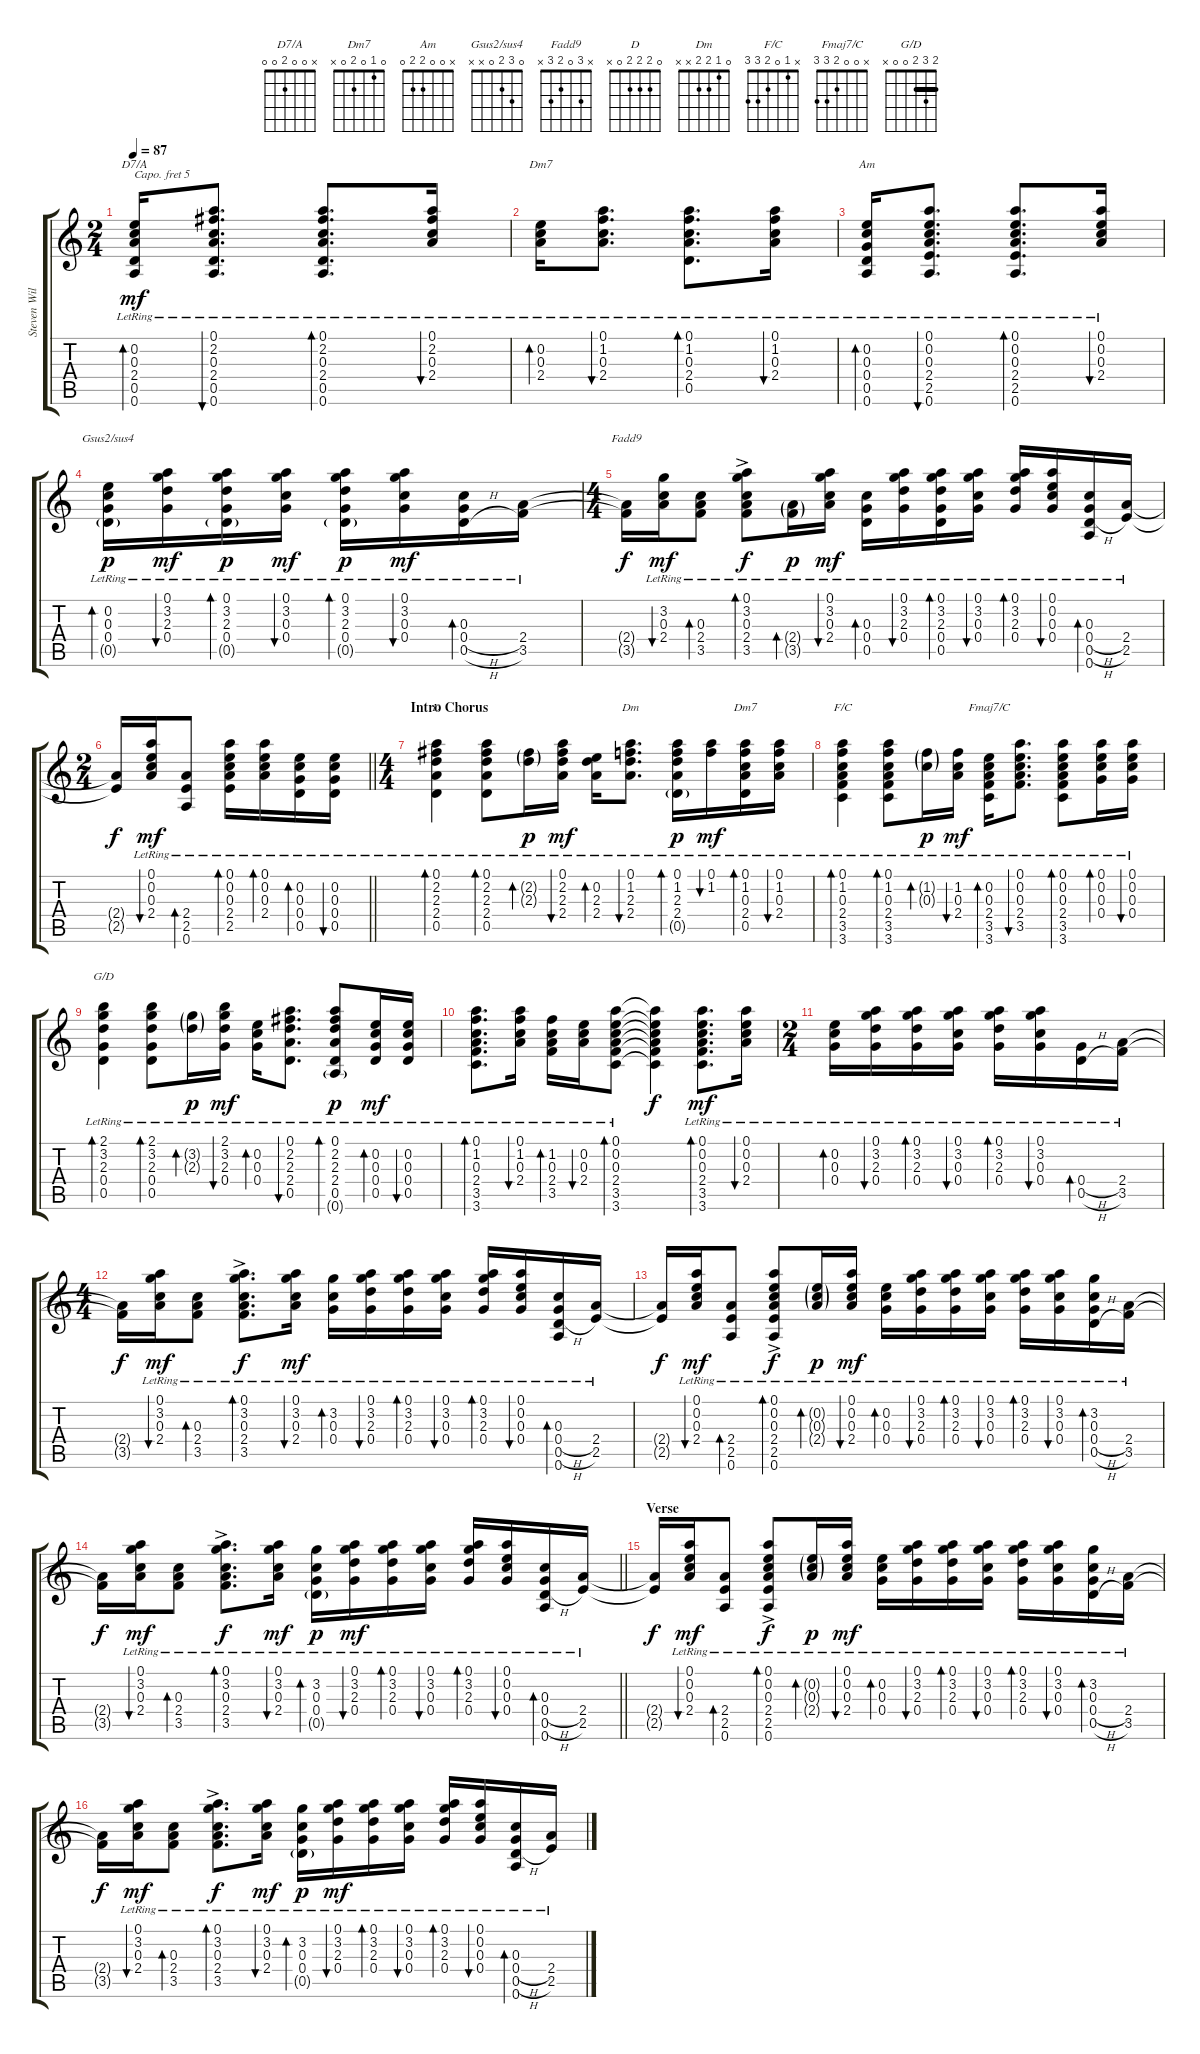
\track ("Steven Wilson Acous. Gtr. R" "Steven Wil") {instrument acousticguitarsteel}
\staff {score tabs}
\capo 5
\tuning (E4 B3 G3 D3 A2 E2) {hide}
\chord ("D7/A" x 0 0 2 0 0)
\chord ("Dm7" x 0 0 2 x x)
\chord ("Am" x 0 0 2 2 0)
\chord ("Gsus2/sus4" 0 3 2 0 x x)
\chord ("Fadd9" x 3 0 2 3 x)
\chord ("D" 0 2 2 2 0 x)
\chord ("Dm" 0 1 2 2 x x)
\chord ("Dm7" 0 1 0 2 0 x)
\chord ("F/C" x 1 0 2 3 3)
\chord ("Fmaj7/C" x 0 0 2 3 3)
\chord ("G/D" 2 3 2 0 0 x) {barre 2}
\ts (2 4)
\tempo 87
\clef g2
\ks aminor
(0.2{lr} 0.3{lr} 2.4{lr} 0.5{lr} 0.6{lr}).16{bd 30 ch "D7/A" dy mf} (0.1{lr} 2.2{lr} 0.3{lr} 2.4{lr} 0.5{lr} 0.6{lr}).8{d bu 30} (0.1{lr} 2.2{lr} 0.3{lr} 2.4{lr} 0.5{lr} 0.6{lr}).8{d bd 30} (0.1{lr} 2.2{lr} 0.3{lr} 2.4{lr}).16{bu 30} |
(0.2{lr} 0.3{lr} 2.4{lr}).16{bd 30 ch "Dm7"} (0.1{lr} 1.2{lr} 0.3{lr} 2.4{lr}).8{d bu 30} (0.1{lr} 1.2{lr} 0.3{lr} 2.4{lr} 0.5{lr}).8{d bd 30} (0.1{lr} 1.2{lr} 0.3{lr} 2.4{lr}).16{bu 30} |
(0.2{lr} 0.3{lr} 0.4{lr} 0.5{lr} 0.6{lr}).16{bd 30 ch "Am"} (0.1{lr} 0.2{lr} 0.3{lr} 2.4{lr} 2.5{lr} 0.6{lr}).8{d bu 30} (0.1{lr} 0.2{lr} 0.3{lr} 2.4{lr} 2.5{lr} 0.6{lr}).8{d bd 30} (0.1{lr} 0.2{lr} 0.3{lr} 2.4{lr}).16{bu 30} |
(0.2{lr} 0.3{lr} 0.4{lr} 0.5{g lr}).16{bd 30 ch "Gsus2/sus4" dy p} (0.1{lr} 3.2{lr} 2.3{lr} 0.4{lr}).16{bu 30 dy mf} (0.1{lr} 3.2{lr} 2.3{lr} 0.4{lr} 0.5{g lr}).16{bd 30 dy p} (0.1{lr} 3.2{lr} 0.3{lr} 0.4{lr}).16{bu 30 dy mf} (0.1{lr} 3.2{lr} 2.3{lr} 0.4{lr} 0.5{g lr}).16{bd 30 dy p} (0.1{lr} 3.2{lr} 0.3{lr} 0.4{lr}).16{bu 30 dy mf} (0.3{lr} 0.4{h lr} 0.5{h lr}).16{bd 30} (2.4{lr} 3.5{lr}).16 |
\ts (4 4)
(2.4{t} 3.5{t}).16{ch "Fadd9" dy f} (3.2{lr} 0.3{lr} 2.4{lr}).16{bu 30 dy mf} (0.3{lr} 2.4{lr} 3.5{lr}).8{bd 30} (0.1{ac lr} 3.2{ac lr} 0.3{ac lr} 2.4{ac lr} 3.5{ac lr}).8{bd 30 dy f} (2.4{g lr} 3.5{g lr}).16{bd 30 dy p} (0.1{lr} 3.2{lr} 0.3{lr} 2.4{lr}).16{bu 30 dy mf} (0.3{lr} 0.4{lr} 0.5{lr}).16{bd 30} (0.1{lr} 3.2{lr} 2.3{lr} 0.4{lr}).16{bu 30} (0.1{lr} 3.2{lr} 2.3{lr} 0.4{lr} 0.5{lr}).16{bd 30} (0.1{lr} 3.2{lr} 0.3{lr} 0.4{lr}).16{bu 30} (0.1{lr} 3.2{lr} 2.3{lr} 0.4{lr}).16{bd 30} (0.1{lr} 0.2{lr} 0.3{lr} 0.4{lr}).16{bu 30} (0.3{lr} 0.4{h lr} 0.5{h lr} 0.6{lr}).16{bd 30} (2.4{lr} 2.5{lr}).16 |
\ts (2 4)
\barLineRight lightlight
(2.4{t} 2.5{t}).16{dy f} (0.1{lr} 0.2{lr} 0.3{lr} 2.4{lr}).16{bu 30 dy mf} (2.4{lr} 2.5{lr} 0.6{lr}).8{bd 30} (0.1{lr} 0.2{lr} 0.3{lr} 2.4{lr} 2.5{lr}).16{bd 30} (0.1{lr} 0.2{lr} 0.3{lr} 2.4{lr}).16{bd 30} (0.2{lr} 0.3{lr} 0.4{lr} 0.5{lr}).16{bd 30} (0.2{lr} 0.3{lr} 0.4{lr} 0.5{lr}).16{bu 30} |
\ts (4 4)
\section ("" "Intro Chorus")
(0.1{lr} 2.2{lr} 2.3{lr} 2.4{lr} 0.5{lr}).4{bd 30 ch "D"} (0.1{lr} 2.2{lr} 2.3{lr} 2.4{lr} 0.5{lr}).8{bd 30} (2.2{g lr} 2.3{g lr}).16{bd 30 dy p} (0.1{lr} 2.2{lr} 2.3{lr} 2.4{lr}).16{bu 30 dy mf} (0.2{lr} 2.3{lr} 2.4{lr}).16{bd 30} (0.1{lr} 1.2{lr} 2.3{lr} 2.4{lr}).8{d bu 30 ch "Dm"} (0.1{lr} 1.2{lr} 2.3{lr} 2.4{lr} 0.5{g lr}).16{bd 30 dy p} (0.1{lr} 1.2{lr}).16{bu 30 dy mf} (0.1{lr} 1.2{lr} 0.3{lr} 2.4{lr} 0.5{lr}).16{bd 30 ch "Dm7"} (0.1{lr} 1.2{lr} 0.3{lr} 2.4{lr}).16{bu 30} |
(0.1{lr} 1.2{lr} 0.3{lr} 2.4{lr} 3.5{lr} 3.6{lr}).4{bd 30 ch "F/C"} (0.1{lr} 1.2{lr} 0.3{lr} 2.4{lr} 3.5{lr} 3.6{lr}).8{bd 30} (1.2{g lr} 0.3{g lr}).16{bd 30 dy p} (1.2{lr} 0.3{lr} 2.4{lr}).16{bu 30 dy mf} (0.2{lr} 0.3{lr} 2.4{lr} 3.5{lr} 3.6{lr}).16{bd 30 ch "Fmaj7/C"} (0.1{lr} 0.2{lr} 0.3{lr} 2.4{lr} 3.5{lr}).8{d bu 30} (0.1{lr} 0.2{lr} 0.3{lr} 2.4{lr} 3.5{lr} 3.6{lr}).8{bd 30} (0.1{lr} 0.2{lr} 0.3{lr} 0.4{lr}).16{bd 30} (0.1{lr} 0.2{lr} 0.3{lr} 0.4{lr}).16{bu 30} |
(2.1{lr} 3.2{lr} 2.3{lr} 0.4{lr} 0.5{lr}).4{bd 30 ch "G/D"} (2.1{lr} 3.2{lr} 2.3{lr} 0.4{lr} 0.5{lr}).8{bd 30} (3.2{g lr} 2.3{g lr}).16{bd 30 dy p} (2.1{lr} 3.2{lr} 2.3{lr} 0.4{lr}).16{bu 30 dy mf} (0.2{lr} 0.3{lr} 0.4{lr}).16{bd 30} (0.1{lr} 2.2{lr} 2.3{lr} 2.4{lr} 0.5{lr}).8{d bu 30} (0.1{lr} 2.2{lr} 2.3{lr} 2.4{lr} 0.5{lr} 0.6{g lr}).8{bd 30 dy p} (0.2{lr} 0.3{lr} 0.4{lr} 0.5{lr}).16{bd 30 dy mf} (0.2{lr} 0.3{lr} 0.4{lr} 0.5{lr}).16{bu 30} |
(0.1{lr} 1.2{lr} 0.3{lr} 2.4{lr} 3.5{lr} 3.6{lr}).8{d bd 30} (0.1{lr} 1.2{lr} 0.3{lr} 2.4{lr}).16{bu 30} (1.2{lr} 0.3{lr} 2.4{lr} 3.5{lr}).16{bd 30} (0.2{lr} 0.3{lr} 2.4{lr}).16{bu 30} (0.1{lr} 0.2{lr} 0.3{lr} 2.4{lr} 3.5{lr} 3.6{lr}).8{bd 30} (0.1{t} 0.2{t} 0.3{t} 2.4{t} 3.5{t} 3.6{t}).4{dy f} (0.1{lr} 0.2{lr} 0.3{lr} 2.4{lr} 3.5{lr} 3.6{lr}).8{d bd 30 dy mf} (0.1{lr} 0.2{lr} 0.3{lr} 2.4{lr}).16{bu 30} |
\ts (2 4)
(0.2{lr} 0.3{lr} 0.4{lr}).16{bd 30} (0.1{lr} 3.2{lr} 2.3{lr} 0.4{lr}).16{bu 30} (0.1{lr} 3.2{lr} 2.3{lr} 0.4{lr}).16{bd 30} (0.1{lr} 3.2{lr} 0.3{lr} 0.4{lr}).16{bu 30} (0.1{lr} 3.2{lr} 2.3{lr} 0.4{lr}).16{bd 30} (0.1{lr} 3.2{lr} 0.3{lr} 0.4{lr}).16{bu 30} (0.4{h lr} 0.5{h lr}).16{bd 30} (2.4{lr} 3.5{lr}).16 |
\ts (4 4)
(2.4{t} 3.5{t}).16{dy f} (0.1{lr} 3.2{lr} 0.3{lr} 2.4{lr}).16{bu 30 dy mf} (0.3{lr} 2.4{lr} 3.5{lr}).8{bd 30} (0.1{ac lr} 3.2{ac lr} 0.3{ac lr} 2.4{ac lr} 3.5{ac lr}).8{d bd 30 dy f} (0.1{lr} 3.2{lr} 0.3{lr} 2.4{lr}).16{bu 30 dy mf} (3.2{lr} 0.3{lr} 0.4{lr}).16{bd 30} (0.1{lr} 3.2{lr} 2.3{lr} 0.4{lr}).16{bu 30} (0.1{lr} 3.2{lr} 2.3{lr} 0.4{lr}).16{bd 30} (0.1{lr} 3.2{lr} 0.3{lr} 0.4{lr}).16{bu 30} (0.1{lr} 3.2{lr} 2.3{lr} 0.4{lr}).16{bd 30} (0.1{lr} 0.2{lr} 0.3{lr} 0.4{lr}).16{bu 30} (0.3{lr} 0.4{h lr} 0.5{h lr} 0.6{lr}).16{bd 30} (2.4{lr} 2.5{lr}).16 |
(2.4{t} 2.5{t}).16{dy f} (0.1{lr} 0.2{lr} 0.3{lr} 2.4{lr}).16{bu 30 dy mf} (2.4{lr} 2.5{lr} 0.6{lr}).8{bd 30} (0.1{ac lr} 0.2{ac lr} 0.3{ac lr} 2.4{ac lr} 2.5{ac lr} 0.6{ac lr}).8{bd 30 dy f} (0.2{g lr} 0.3{g lr} 2.4{g lr}).16{bd 30 dy p} (0.1{lr} 0.2{lr} 0.3{lr} 2.4{lr}).16{bu 30 dy mf} (0.2{lr} 0.3{lr} 0.4{lr}).16{bd 30} (0.1{lr} 3.2{lr} 2.3{lr} 0.4{lr}).16{bu 30} (0.1{lr} 3.2{lr} 2.3{lr} 0.4{lr}).16{bd 30} (0.1{lr} 3.2{lr} 0.3{lr} 0.4{lr}).16{bu 30} (0.1{lr} 3.2{lr} 2.3{lr} 0.4{lr}).16{bd 30} (0.1{lr} 3.2{lr} 0.3{lr} 0.4{lr}).16{bu 30} (3.2{lr} 0.3{lr} 0.4{h lr} 0.5{h lr}).16{bd 30} (2.4{lr} 3.5{lr}).16 |
\barLineRight lightlight
(2.4{t} 3.5{t}).16{dy f} (0.1{lr} 3.2{lr} 0.3{lr} 2.4{lr}).16{bu 30 dy mf} (0.3{lr} 2.4{lr} 3.5{lr}).8{bd 30} (0.1{ac lr} 3.2{ac lr} 0.3{ac lr} 2.4{ac lr} 3.5{ac lr}).8{d bd 30 dy f} (0.1{lr} 3.2{lr} 0.3{lr} 2.4{lr}).16{bu 30 dy mf} (3.2{lr} 0.3{lr} 0.4{lr} 0.5{g}).16{bd 30 dy p} (0.1{lr} 3.2{lr} 2.3{lr} 0.4{lr}).16{bu 30 dy mf} (0.1{lr} 3.2{lr} 2.3{lr} 0.4{lr}).16{bd 30} (0.1{lr} 3.2{lr} 0.3{lr} 0.4{lr}).16{bu 30} (0.1{lr} 3.2{lr} 2.3{lr} 0.4{lr}).16{bd 30} (0.1{lr} 0.2{lr} 0.3{lr} 0.4{lr}).16{bu 30} (0.3{lr} 0.4{h lr} 0.5{h lr} 0.6{lr}).16{bd 30} (2.4{lr} 2.5{lr}).16 |
\section ("" "Verse")
(2.4{t} 2.5{t}).16{dy f} (0.1{lr} 0.2{lr} 0.3{lr} 2.4{lr}).16{bu 30 dy mf} (2.4{lr} 2.5{lr} 0.6{lr}).8{bd 30} (0.1{ac lr} 0.2{ac lr} 0.3{ac lr} 2.4{ac lr} 2.5{ac lr} 0.6{ac lr}).8{bd 30 dy f} (0.2{g lr} 0.3{g lr} 2.4{g lr}).16{bd 30 dy p} (0.1{lr} 0.2{lr} 0.3{lr} 2.4{lr}).16{bu 30 dy mf} (0.2{lr} 0.3{lr} 0.4{lr}).16{bd 30} (0.1{lr} 3.2{lr} 2.3{lr} 0.4{lr}).16{bu 30} (0.1{lr} 3.2{lr} 2.3{lr} 0.4{lr}).16{bd 30} (0.1{lr} 3.2{lr} 0.3{lr} 0.4{lr}).16{bu 30} (0.1{lr} 3.2{lr} 2.3{lr} 0.4{lr}).16{bd 30} (0.1{lr} 3.2{lr} 0.3{lr} 0.4{lr}).16{bu 30} (3.2{lr} 0.3{lr} 0.4{h lr} 0.5{h lr}).16{bd 30} (2.4{lr} 3.5{lr}).16 |
(2.4{t} 3.5{t}).16{dy f} (0.1{lr} 3.2{lr} 0.3{lr} 2.4{lr}).16{bu 30 dy mf} (0.3{lr} 2.4{lr} 3.5{lr}).8{bd 30} (0.1{ac lr} 3.2{ac lr} 0.3{ac lr} 2.4{ac lr} 3.5{ac lr}).8{d bd 30 dy f} (0.1{lr} 3.2{lr} 0.3{lr} 2.4{lr}).16{bu 30 dy mf} (3.2{lr} 0.3{lr} 0.4{lr} 0.5{g}).16{bd 30 dy p} (0.1{lr} 3.2{lr} 2.3{lr} 0.4{lr}).16{bu 30 dy mf} (0.1{lr} 3.2{lr} 2.3{lr} 0.4{lr}).16{bd 30} (0.1{lr} 3.2{lr} 0.3{lr} 0.4{lr}).16{bu 30} (0.1{lr} 3.2{lr} 2.3{lr} 0.4{lr}).16{bd 30} (0.1{lr} 0.2{lr} 0.3{lr} 0.4{lr}).16{bu 30} (0.3{lr} 0.4{h lr} 0.5{h lr} 0.6{lr}).16{bd 30} (2.4{lr} 2.5{lr}).16
